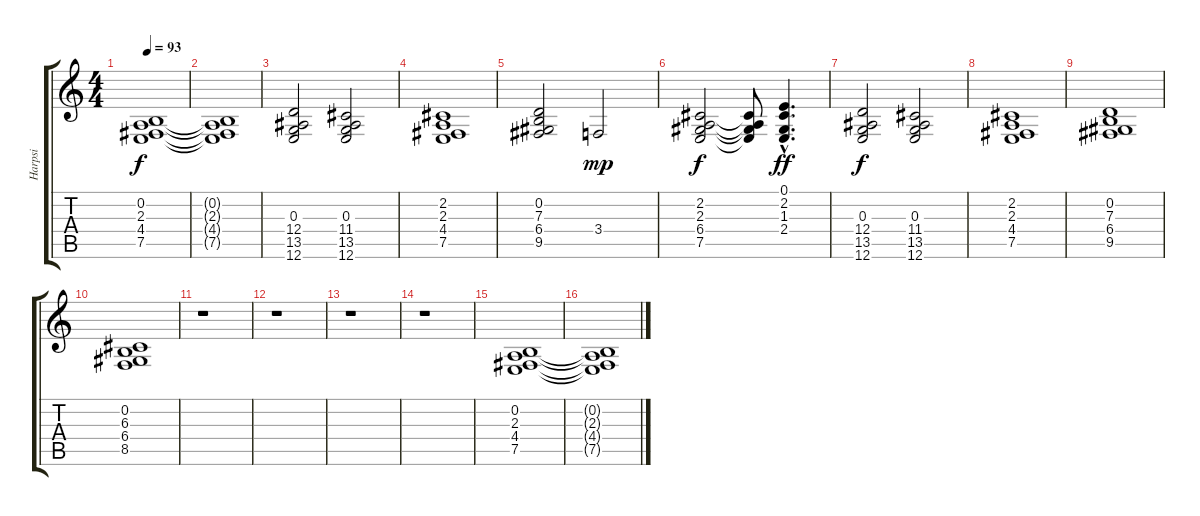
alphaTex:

\track ("Harpsi" "Harpsi") {instrument harpsichord}
\staff {score tabs}
\tuning (E4 B3 G3 D3 A2 E2) {hide}
\ts (4 4)
\tempo 93
\clef g2
\ks c
(0.2 2.3 4.4 7.5).1{dy f} |
(0.2{t} 2.3{t} 4.4{t} 7.5{t}).1 |
(0.3 12.4 13.5 12.6).2 (0.3 11.4 13.5 12.6).2 |
(2.2 2.3 4.4 7.5).1 |
(0.2 7.3 6.4 9.5).2 3.4.2{dy mp} |
(2.2 2.3 6.4 7.5).2{dy f} (2.2{t} 2.3{t} 6.4{t} 7.5{t}).8 (0.1{hac} 2.2{hac} 1.3{hac} 2.4{hac}).4{d dy ff} |
(0.3 12.4 13.5 12.6).2{dy f} (0.3 11.4 13.5 12.6).2 |
(2.2 2.3 4.4 7.5).1 |
(0.2 7.3 6.4 9.5).1 |
(0.2 6.3 6.4 8.5).1 |
r.1 |
r.1 |
r.1 |
r.1 |
(0.2 2.3 4.4 7.5).1{volume 16 instrument harpsichord} |
(0.2{t} 2.3{t} 4.4{t} 7.5{t}).1
